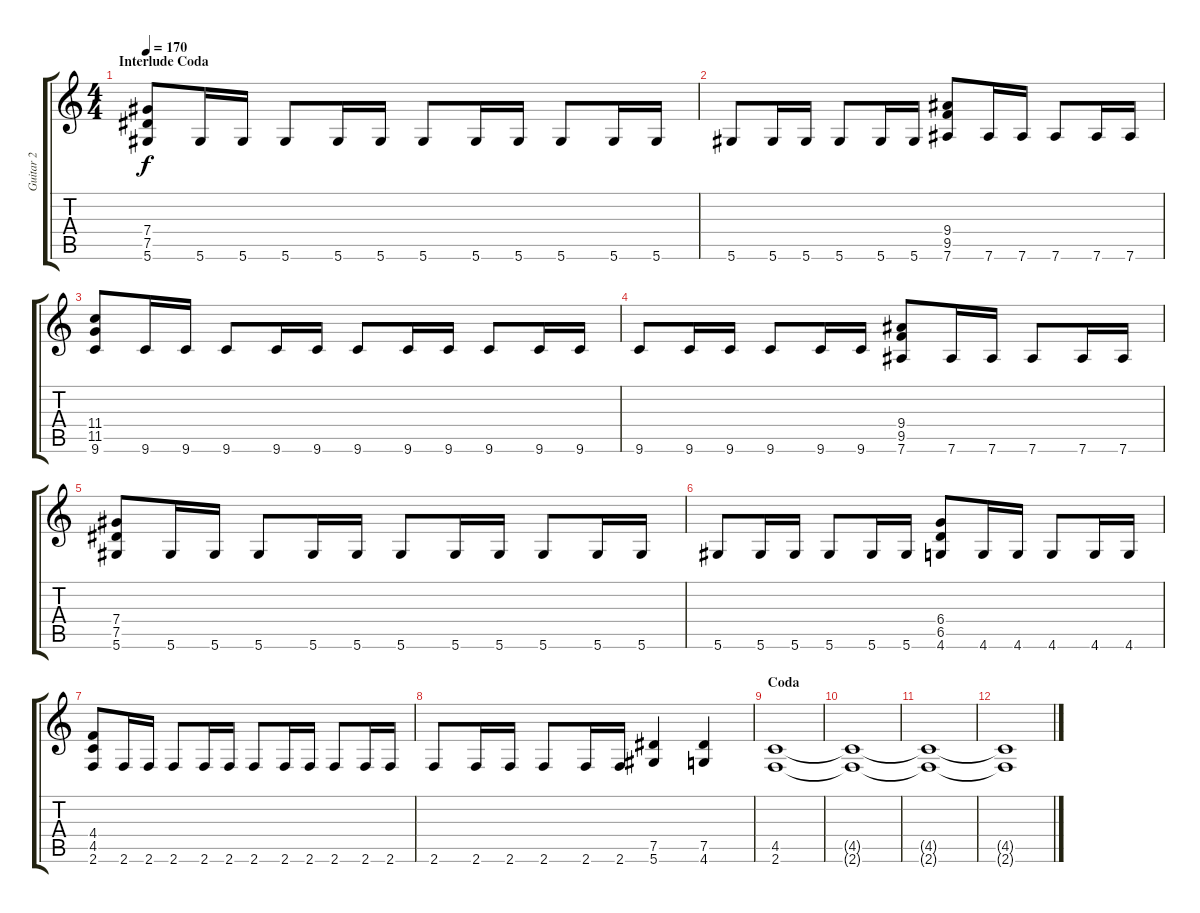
\track ("Guitar 2" "Guitar 2") {instrument distortionguitar}
\staff {score tabs}
\tuning (Eb4 Bb3 Gb3 Db3 Ab2 Eb2) {hide}
\ts (4 4)
\section ("" "Interlude Coda")
\tempo 170
\clef g2
\ks c
(7.4 7.5 5.6).8{dy f} 5.6.16 5.6.16 5.6.8 5.6.16 5.6.16 5.6.8 5.6.16 5.6.16 5.6.8 5.6.16 5.6.16 |
5.6.8 5.6.16 5.6.16 5.6.8 5.6.16 5.6.16 (9.4 9.5 7.6).8 7.6.16 7.6.16 7.6.8 7.6.16 7.6.16 |
(11.4 11.5 9.6).8 9.6.16 9.6.16 9.6.8 9.6.16 9.6.16 9.6.8 9.6.16 9.6.16 9.6.8 9.6.16 9.6.16 |
9.6.8 9.6.16 9.6.16 9.6.8 9.6.16 9.6.16 (9.4 9.5 7.6).8 7.6.16 7.6.16 7.6.8 7.6.16 7.6.16 |
(7.4 7.5 5.6).8 5.6.16 5.6.16 5.6.8 5.6.16 5.6.16 5.6.8 5.6.16 5.6.16 5.6.8 5.6.16 5.6.16 |
5.6.8 5.6.16 5.6.16 5.6.8 5.6.16 5.6.16 (6.4 6.5 4.6).8 4.6.16 4.6.16 4.6.8 4.6.16 4.6.16 |
(4.4 4.5 2.6).8 2.6.16 2.6.16 2.6.8 2.6.16 2.6.16 2.6.8 2.6.16 2.6.16 2.6.8 2.6.16 2.6.16 |
2.6.8 2.6.16 2.6.16 2.6.8 2.6.16 2.6.16 (7.5 5.6).4 (7.5 4.6).4 |
\section ("" "Coda")
(4.5 2.6).1 |
(4.5{t} 2.6{t}).1 |
(4.5{t} 2.6{t}).1 |
(4.5{t} 2.6{t}).1
